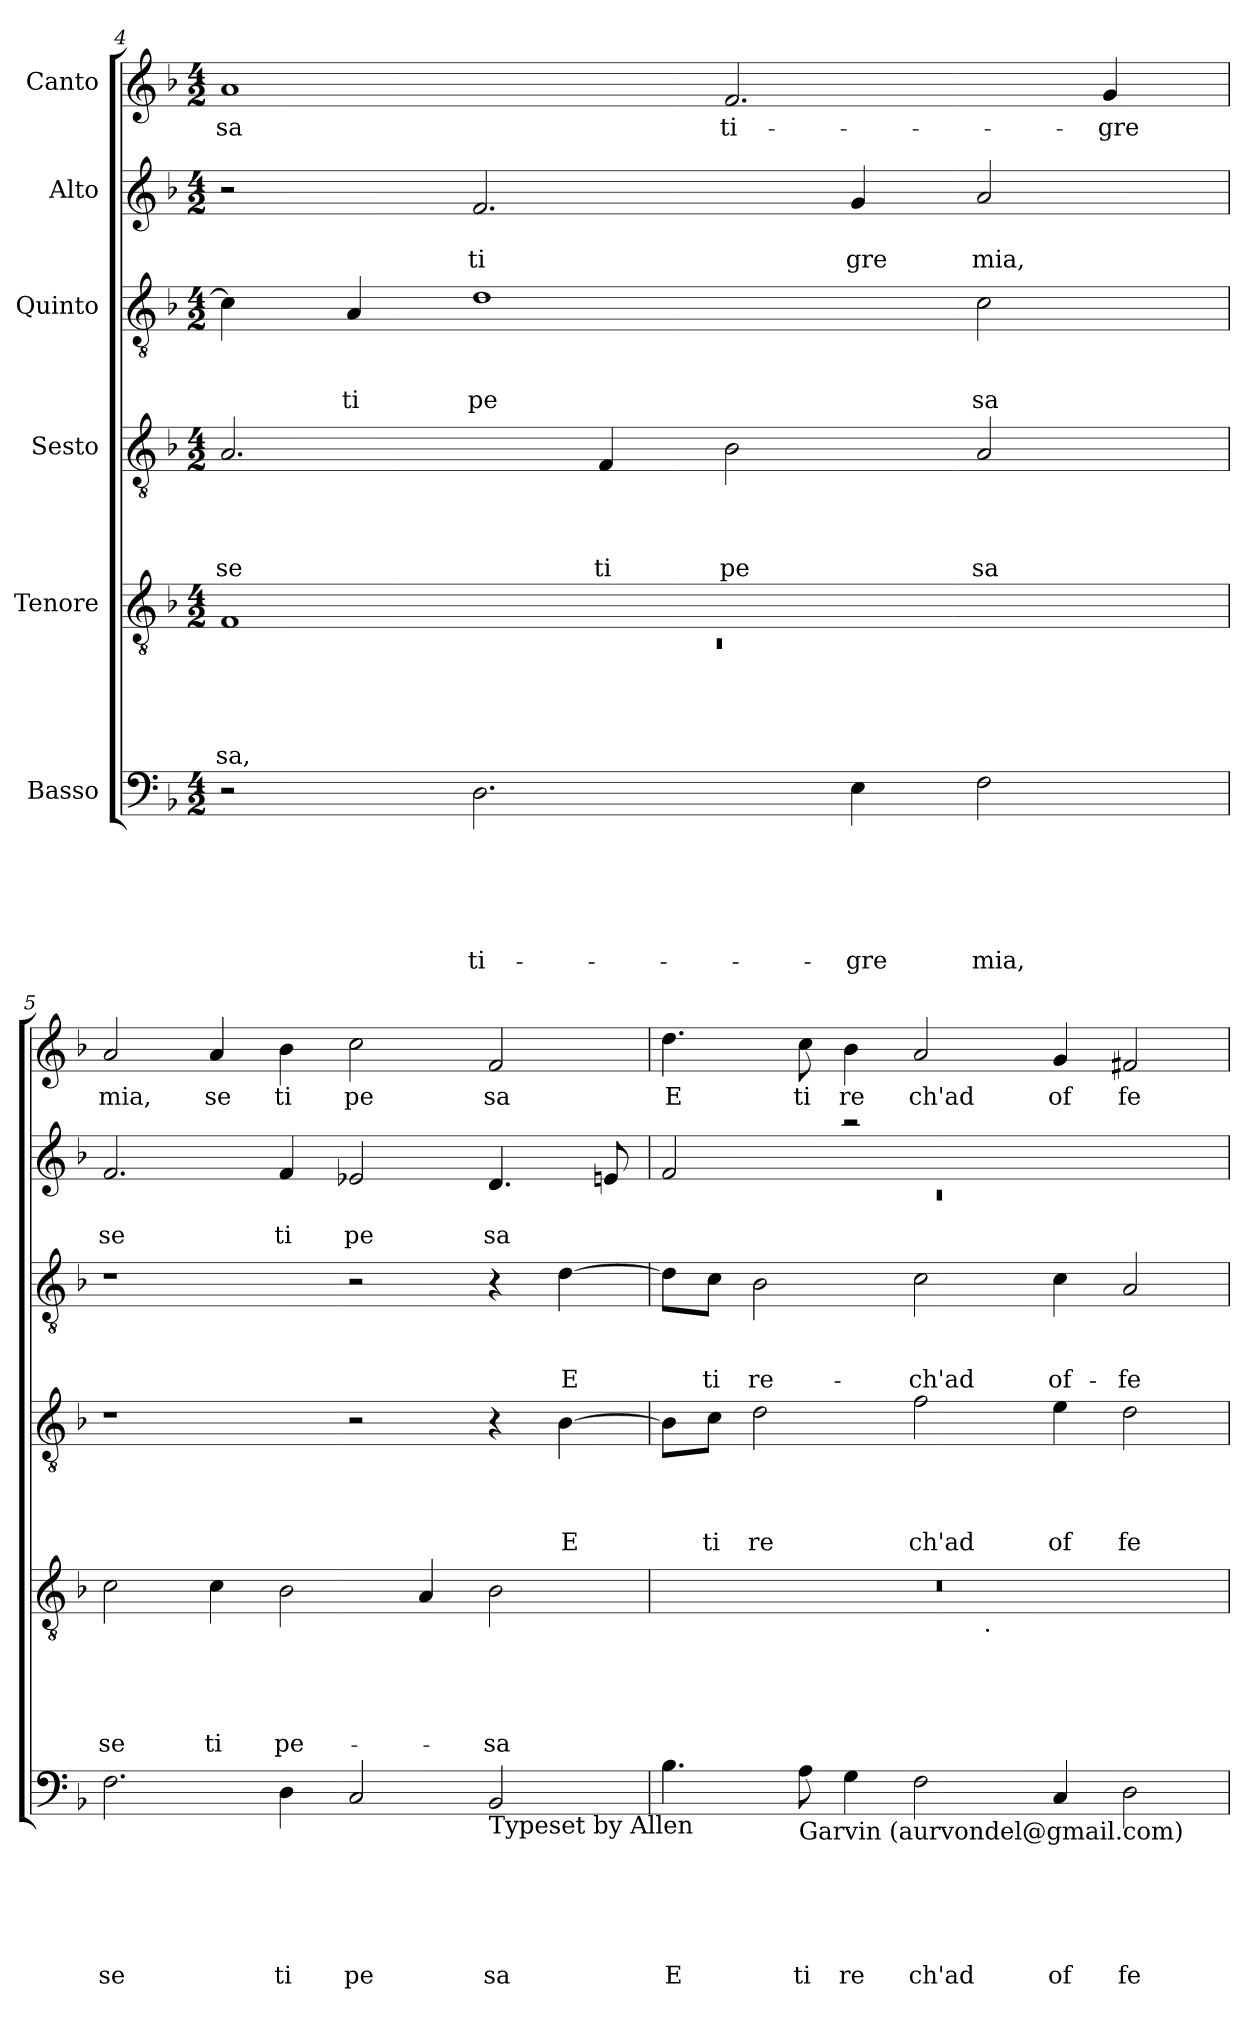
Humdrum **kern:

**kern	**text	**text	**text	**text	**text	**text	**kern	**text	**text	**text	**text	**text	**kern	**text	**text	**text	**text	**kern	**text	**text	**text	**kern	**text	**text	**kern	**text
*part6	*part6	*part6	*part6	*part6	*part6	*part6	*part5	*part5	*part5	*part5	*part5	*part5	*part4	*part4	*part4	*part4	*part4	*part3	*part3	*part3	*part3	*part2	*part2	*part2	*part1	*part1
*staff6	*staff6	*staff6	*staff6	*staff6	*staff6	*staff6	*staff5	*staff5	*staff5	*staff5	*staff5	*staff5	*staff4	*staff4	*staff4	*staff4	*staff4	*staff3	*staff3	*staff3	*staff3	*staff2	*staff2	*staff2	*staff1	*staff1
*I"Basso	*	*	*	*	*	*	*I"Tenore	*	*	*	*	*	*I"Sesto	*	*	*	*	*I"Quinto	*	*	*	*I"Alto	*	*	*I"Canto	*
*clefF4	*	*	*	*	*	*	*clefGv2	*	*	*	*	*	*clefGv2	*	*	*	*	*clefGv2	*	*	*	*clefG2	*	*	*clefG2	*
*k[b-]	*	*	*	*	*	*	*k[b-]	*	*	*	*	*	*k[b-]	*	*	*	*	*k[b-]	*	*	*	*k[b-]	*	*	*k[b-]	*
*F:	*	*	*	*	*	*	*F:	*	*	*	*	*	*F:	*	*	*	*	*F:	*	*	*	*F:	*	*	*F:	*
*M4/2	*	*	*	*	*	*	*M4/2	*	*	*	*	*	*M4/2	*	*	*	*	*M4/2	*	*	*	*M4/2	*	*	*M4/2	*
=4	=4	=4	=4	=4	=4	=4	=4	=4	=4	=4	=4	=4	=4	=4	=4	=4	=4	=4	=4	=4	=4	=4	=4	=4	=4	=4
*	*	*	*	*	*	*	*^	*	*	*	*	*	*	*	*	*	*	*	*	*	*	*	*	*	*	*
!	!	!	!	!	!	!	!	!LO:N:vis=1	!	!	!	!	!LO:LY:b	!	!	!	!	!LO:LY:b	!	!	!	!	!	!	!	!	!LO:LY:b
2r	.	.	.	.	.	.	1F	0rC	.	.	.	.	sa,	2.A/	.	.	.	se	4c\]	.	.	.	2r	.	.	1a	-sa
!	!	!	!	!	!	!	!	!	!	!	!	!	!	!	!	!	!	!	!	!	!	!LO:LY:b	!	!	!	!	!
.	.	.	.	.	.	.	.	.	.	.	.	.	.	.	.	.	.	.	4A/	.	.	ti	.	.	.	.	.
!	!	!	!	!	!	!LO:LY:b	!	!	!	!	!	!	!	!	!	!	!	!	!	!	!	!LO:LY:b	!	!	!LO:LY:b	!	!
2.D\	.	.	.	.	.	ti-	.	.	.	.	.	.	.	.	.	.	.	.	1d	.	.	pe	2.f/	.	ti	.	.
!	!	!	!	!	!	!	!	!	!	!	!	!	!	!	!	!	!	!LO:LY:b	!	!	!	!	!	!	!	!	!
.	.	.	.	.	.	.	.	.	.	.	.	.	.	4F/	.	.	.	ti	.	.	.	.	.	.	.	.	.
!	!	!	!	!	!	!	!	!	!	!	!	!	!	!	!	!	!	!LO:LY:b	!	!	!	!	!	!	!	!	!LO:LY:b
.	.	.	.	.	.	.	1ryy	.	.	.	.	.	.	2B-\	.	.	.	pe	.	.	.	.	.	.	.	2.f/	ti-
!	!	!	!	!	!	!LO:LY:b	!	!	!	!	!	!	!	!	!	!	!	!	!	!	!	!	!	!	!LO:LY:b	!	!
4E\	.	.	.	.	.	-gre	.	.	.	.	.	.	.	.	.	.	.	.	.	.	.	.	4g/	.	gre	.	.
!	!	!	!	!	!	!LO:LY:b	!	!	!	!	!	!	!	!	!	!	!	!LO:LY:b	!	!	!	!LO:LY:b	!	!	!LO:LY:b	!	!
2F\	.	.	.	.	.	mia,	.	.	.	.	.	.	.	2A/	.	.	.	sa	2c\	.	.	sa	2a/	.	mia,	.	.
!	!	!	!	!	!	!	!	!	!	!	!	!	!	!	!	!	!	!	!	!	!	!	!	!	!	!	!LO:LY:b
.	.	.	.	.	.	.	.	.	.	.	.	.	.	.	.	.	.	.	.	.	.	.	.	.	.	4g/	-gre
*	*	*	*	*	*	*	*v	*v	*	*	*	*	*	*	*	*	*	*	*	*	*	*	*	*	*	*	*
!!LO:LB:g=z
=5	=5	=5	=5	=5	=5	=5	=5	=5	=5	=5	=5	=5	=5	=5	=5	=5	=5	=5	=5	=5	=5	=5	=5	=5	=5	=5
!	!	!	!	!	!	!LO:LY:b	!	!	!	!	!	!LO:LY:b	!	!	!	!	!	!	!	!	!	!	!	!LO:LY:b	!	!LO:LY:b
2.F\	.	.	.	.	.	se	2c\	.	.	.	.	se	1r	.	.	.	.	1r	.	.	.	2.f/	.	se	2a/	mia,
!	!	!	!	!	!	!	!	!	!	!	!	!LO:LY:b	!	!	!	!	!	!	!	!	!	!	!	!	!	!LO:LY:b
.	.	.	.	.	.	.	4c\	.	.	.	.	ti	.	.	.	.	.	.	.	.	.	.	.	.	4a/	se
!	!	!	!	!	!	!LO:LY:b	!	!	!	!	!	!LO:LY:b	!	!	!	!	!	!	!	!	!	!	!	!LO:LY:b	!	!LO:LY:b
4D\	.	.	.	.	.	ti	2B-\	.	.	.	.	pe-	.	.	.	.	.	.	.	.	.	4f/	.	ti	4b-\	ti
!	!	!	!	!	!	!LO:LY:b	!	!	!	!	!	!	!	!	!	!	!	!	!	!	!	!	!	!LO:LY:b	!	!LO:LY:b
2C/	.	.	.	.	.	pe	.	.	.	.	.	.	2r	.	.	.	.	2r	.	.	.	2e-X/	.	pe	2cc\	pe
.	.	.	.	.	.	.	4A/	.	.	.	.	.	.	.	.	.	.	.	.	.	.	.	.	.	.	.
!LO:TX:b:t=Typeset by Allen	!	!	!	!	!	!	!	!	!	!	!	!	!	!	!	!	!	!	!	!	!	!	!	!	!	!
!	!	!	!	!	!	!LO:LY:b	!	!	!	!	!	!LO:LY:b	!	!	!	!	!	!	!	!	!	!	!	!LO:LY:b	!	!LO:LY:b
2BB-/	.	.	.	.	.	sa	2B-\	.	.	.	.	-sa	4r	.	.	.	.	4r	.	.	.	4.d/	.	sa	2f/	sa
!	!	!	!	!	!	!	!	!	!	!	!	!	!	!	!	!	!LO:LY:b	!	!	!	!LO:LY:b	!	!	!	!	!
.	.	.	.	.	.	.	.	.	.	.	.	.	[>4B-\	.	.	.	E	[>4d\	.	.	E	.	.	.	.	.
.	.	.	.	.	.	.	.	.	.	.	.	.	.	.	.	.	.	.	.	.	.	8en/	.	.	.	.
=6	=6	=6	=6	=6	=6	=6	=6	=6	=6	=6	=6	=6	=6	=6	=6	=6	=6	=6	=6	=6	=6	=6	=6	=6	=6	=6
*	*	*	*	*	*	*	*	*	*	*	*	*	*	*	*	*	*	*	*	*	*	*^	*	*	*	*
!	!	!	!	!	!	!LO:LY:b	!	!	!	!	!	!	!	!	!	!	!	!	!	!	!	!	!LO:N:vis=1	!	!	!	!LO:LY:b
*	*	*	*	*	*	*	*^	*	*	*	*	*	*	*	*	*	*	*	*	*	*	*	*	*	*	*	*
4.B-\	.	.	.	.	.	E	0r	1ryy	.	.	.	.	.	8B-\L]	.	.	.	.	8d\L]	.	.	.	2f/	0rc	.	.	4.dd\	E
!	!	!	!	!	!	!	!	!	!	!	!	!	!	!	!	!	!	!LO:LY:b	!	!	!	!LO:LY:b	!	!	!	!	!	!
.	.	.	.	.	.	.	.	.	.	.	.	.	.	8c\J	.	.	.	ti	8c\J	.	.	ti	.	.	.	.	.	.
!	!	!	!	!	!	!	!	!	!	!	!	!	!	!	!	!	!	!LO:LY:b	!	!	!	!LO:LY:b	!	!	!	!	!	!
.	.	.	.	.	.	.	.	.	.	.	.	.	.	2d\	.	.	.	re	2B-\	.	.	re-	.	.	.	.	.	.
!LO:TX:b:t=Garvin (aurvondel@gmail.com)	!	!	!	!	!	!	!	!	!	!	!	!	!	!	!	!	!	!	!	!	!	!	!	!	!	!	!	!
!	!	!	!	!	!	!LO:LY:b	!	!	!	!	!	!	!	!	!	!	!	!	!	!	!	!	!	!	!	!	!	!LO:LY:b
8A\	.	.	.	.	.	ti	.	.	.	.	.	.	.	.	.	.	.	.	.	.	.	.	.	.	.	.	8cc\	ti
!	!	!	!	!	!	!LO:LY:b	!	!	!	!	!	!	!	!	!	!	!	!	!	!	!	!	!	!	!	!	!	!LO:LY:b
4G\	.	.	.	.	.	re	.	.	.	.	.	.	.	.	.	.	.	.	.	.	.	.	2raa	.	.	.	4b-\	re
!	!	!	!	!	!	!LO:LY:b	!	!	!	!	!	!	!	!	!	!	!	!LO:LY:b	!	!	!	!LO:LY:b	!	!	!	!	!	!LO:LY:b
2F\	.	.	.	.	.	ch'ad	.	.	.	.	.	.	.	2f\	.	.	.	ch'ad	2c\	.	.	-ch'ad	.	.	.	.	2a/	ch'ad
!	!	!	!	!	!	!	!	!LO:TX:b:t=.	!	!	!	!	!	!	!	!	!	!	!	!	!	!	!	!	!	!	!	!
.	.	.	.	.	.	.	.	1ryy	.	.	.	.	.	.	.	.	.	.	.	.	.	.	1ryy	.	.	.	.	.
!	!	!	!	!	!	!LO:LY:b	!	!	!	!	!	!	!	!	!	!	!	!LO:LY:b	!	!	!	!LO:LY:b	!	!	!	!	!	!LO:LY:b
4C/	.	.	.	.	.	of	.	.	.	.	.	.	.	4e\	.	.	.	of	4c\	.	.	of-	.	.	.	.	4g/	of
!	!	!	!	!	!	!LO:LY:b	!	!	!	!	!	!	!	!	!	!	!	!LO:LY:b	!	!	!	!LO:LY:b	!	!	!	!	!	!LO:LY:b
2D\	.	.	.	.	.	fe	.	.	.	.	.	.	.	2d\	.	.	.	fe	2A/	.	.	-fe-	.	.	.	.	2f#X/	fe
*	*	*	*	*	*	*	*v	*v	*	*	*	*	*	*	*	*	*	*	*	*	*	*	*v	*v	*	*	*	*
=	=	=	=	=	=	=	=	=	=	=	=	=	=	=	=	=	=	=	=	=	=	=	=	=	=	=
*-	*-	*-	*-	*-	*-	*-	*-	*-	*-	*-	*-	*-	*-	*-	*-	*-	*-	*-	*-	*-	*-	*-	*-	*-	*-	*-
